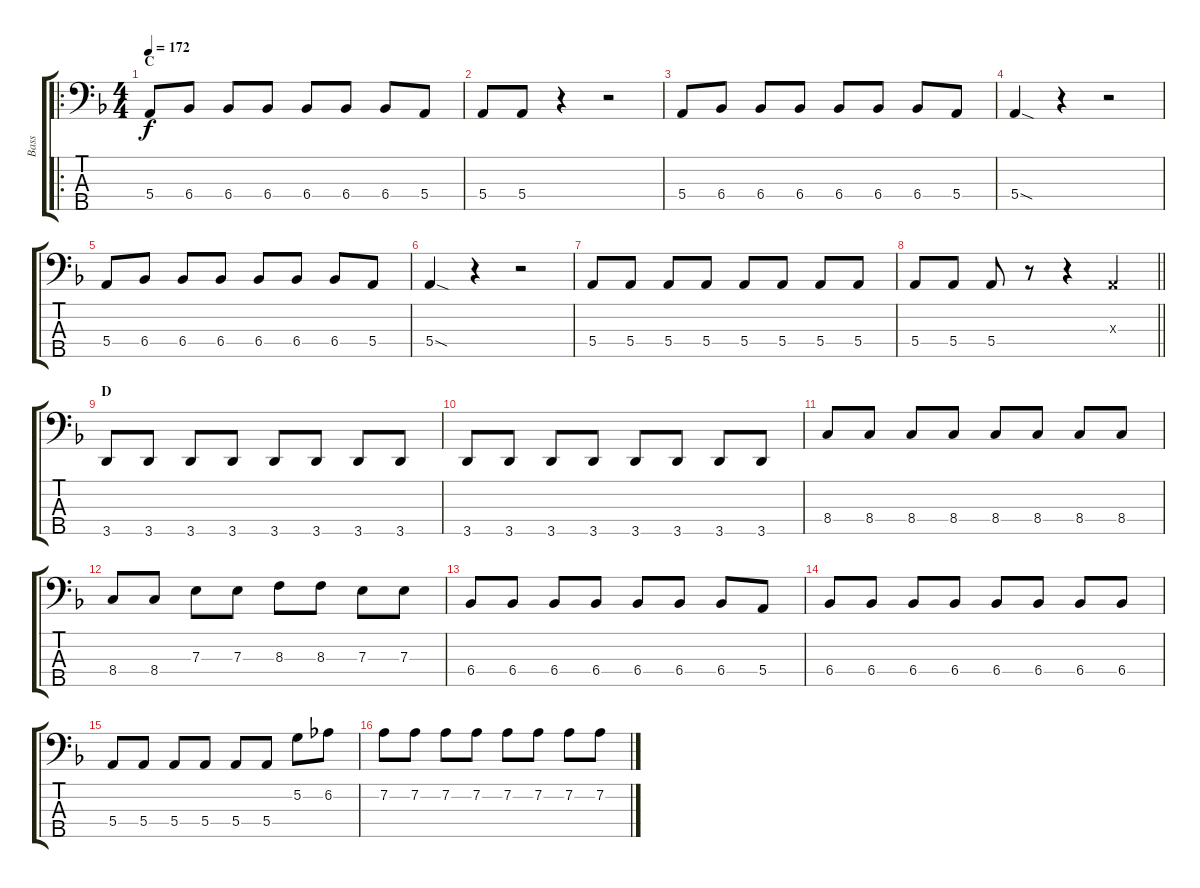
\track ("Bass" "Bass") {instrument electricbassfinger}
\staff {score tabs}
\tuning (G2 D2 A1 E1 B0) {hide}
\ro
\ts (4 4)
\section ("" "C")
\tempo 172
\clef f4
\ks f
5.4.8{dy f} 6.4.8 6.4.8 6.4.8 6.4.8 6.4.8 6.4.8 5.4.8 |
5.4.8 5.4.8 r.4 r.2 |
5.4.8 6.4.8 6.4.8 6.4.8 6.4.8 6.4.8 6.4.8 5.4.8 |
5.4{sod}.4 r.4 r.2 |
5.4.8 6.4.8 6.4.8 6.4.8 6.4.8 6.4.8 6.4.8 5.4.8 |
5.4{sod}.4 r.4 r.2 |
5.4.8 5.4.8 5.4.8 5.4.8 5.4.8 5.4.8 5.4.8 5.4.8 |
\barLineRight lightlight
5.4.8 5.4.8 5.4.8 r.8 r.4 0.3{x}.4 |
\section ("" "D")
3.5.8 3.5.8 3.5.8 3.5.8 3.5.8 3.5.8 3.5.8 3.5.8 |
3.5.8 3.5.8 3.5.8 3.5.8 3.5.8 3.5.8 3.5.8 3.5.8 |
8.4.8 8.4.8 8.4.8 8.4.8 8.4.8 8.4.8 8.4.8 8.4.8 |
8.4.8 8.4.8 7.3.8 7.3.8 8.3.8 8.3.8 7.3.8 7.3.8 |
6.4.8 6.4.8 6.4.8 6.4.8 6.4.8 6.4.8 6.4.8 5.4.8 |
6.4.8 6.4.8 6.4.8 6.4.8 6.4.8 6.4.8 6.4.8 6.4.8 |
5.4.8 5.4.8 5.4.8 5.4.8 5.4.8 5.4.8 5.2.8 6.2.8 |
7.2.8 7.2.8 7.2.8 7.2.8 7.2.8 7.2.8 7.2.8 7.2.8
